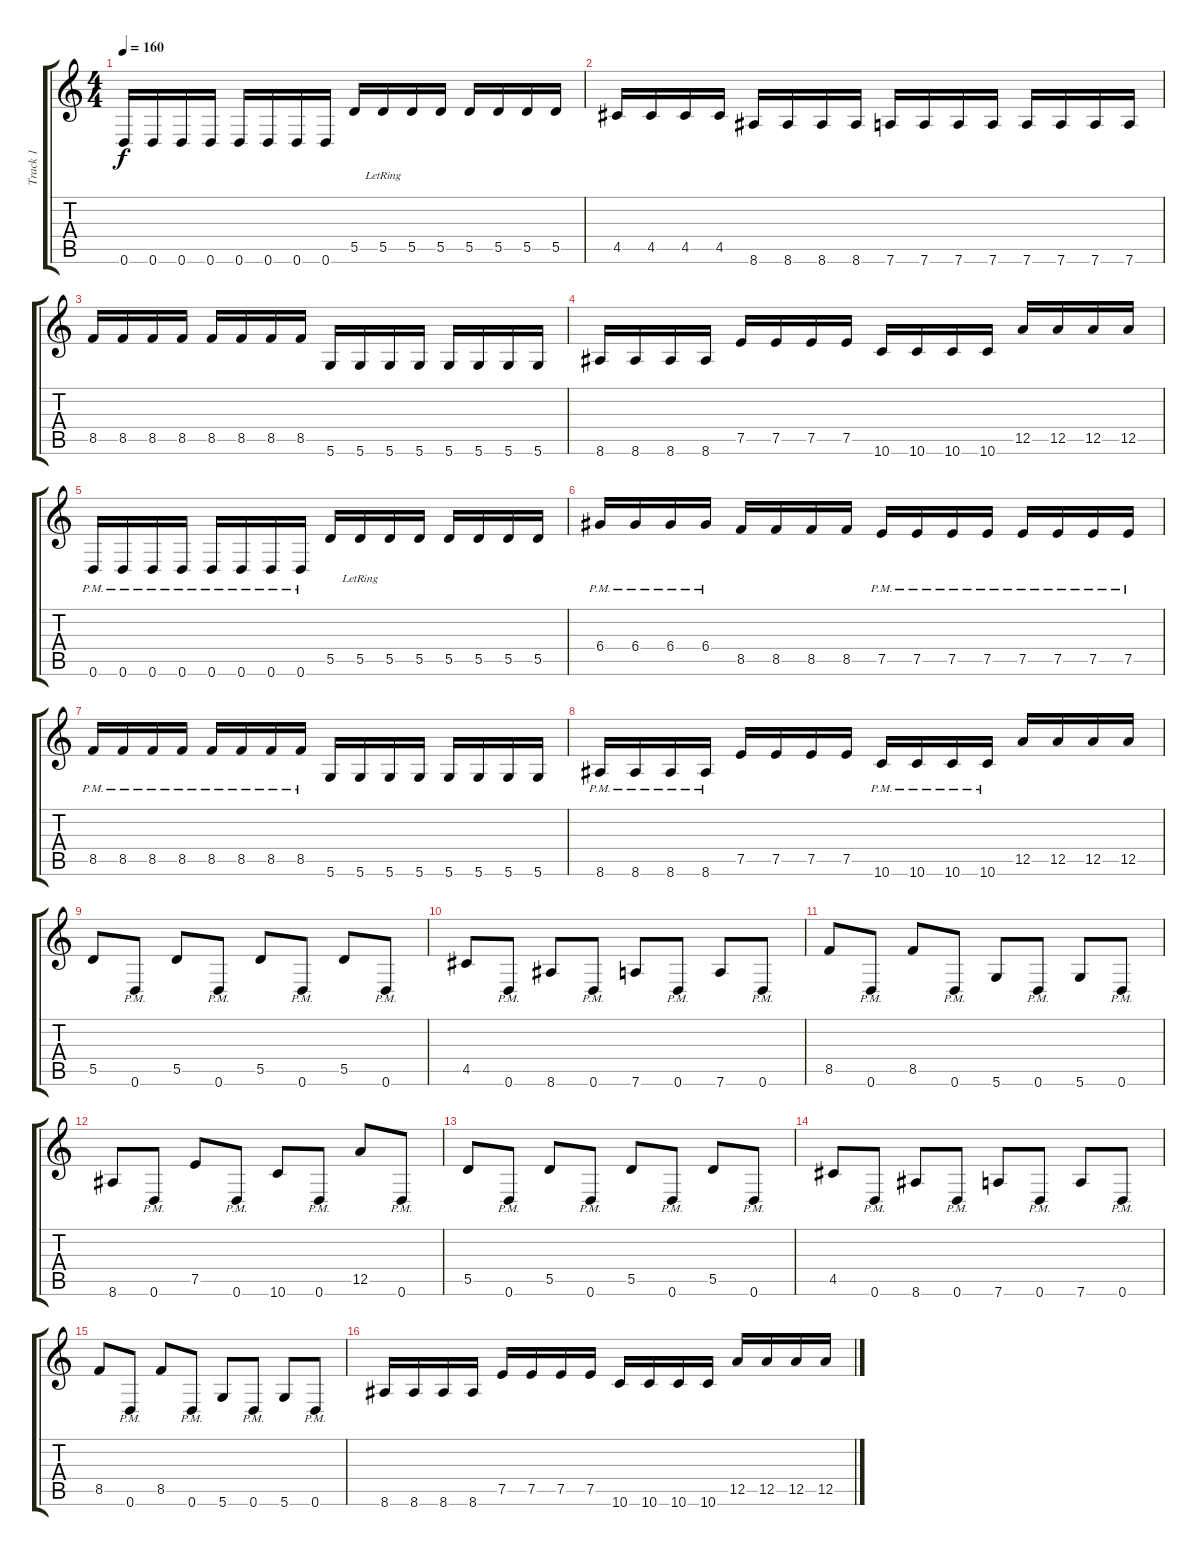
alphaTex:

\track ("Track 1" "Track 1") {instrument distortionguitar}
\staff {score tabs}
\tuning (E4 B3 G3 D3 A2 D2) {hide}
\ts (4 4)
\tempo 160
\clef g2
\ks c
0.6.16{dy f} 0.6.16 0.6.16 0.6.16 0.6.16 0.6.16 0.6.16 0.6.16 5.5.16 5.5{lr}.16 5.5.16 5.5.16 5.5.16 5.5.16 5.5.16 5.5.16 |
4.5.16 4.5.16 4.5.16 4.5.16 8.6.16 8.6.16 8.6.16 8.6.16 7.6.16 7.6.16 7.6.16 7.6.16 7.6.16 7.6.16 7.6.16 7.6.16 |
8.5.16 8.5.16 8.5.16 8.5.16 8.5.16 8.5.16 8.5.16 8.5.16 5.6.16 5.6.16 5.6.16 5.6.16 5.6.16 5.6.16 5.6.16 5.6.16 |
8.6.16 8.6.16 8.6.16 8.6.16 7.5.16 7.5.16 7.5.16 7.5.16 10.6.16 10.6.16 10.6.16 10.6.16 12.5.16 12.5.16 12.5.16 12.5.16 |
0.6{pm}.16 0.6{pm}.16 0.6{pm}.16 0.6{pm}.16 0.6{pm}.16 0.6{pm}.16 0.6{pm}.16 0.6{pm}.16 5.5.16 5.5{lr}.16 5.5.16 5.5.16 5.5.16 5.5.16 5.5.16 5.5.16 |
6.4{pm}.16 6.4{pm}.16 6.4{pm}.16 6.4{pm}.16 8.5.16 8.5.16 8.5.16 8.5.16 7.5{pm}.16 7.5{pm}.16 7.5{pm}.16 7.5{pm}.16 7.5{pm}.16 7.5{pm}.16 7.5{pm}.16 7.5{pm}.16 |
8.5{pm}.16 8.5{pm}.16 8.5{pm}.16 8.5{pm}.16 8.5{pm}.16 8.5{pm}.16 8.5{pm}.16 8.5{pm}.16 5.6.16 5.6.16 5.6.16 5.6.16 5.6.16 5.6.16 5.6.16 5.6.16 |
8.6{pm}.16 8.6{pm}.16 8.6{pm}.16 8.6{pm}.16 7.5.16 7.5.16 7.5.16 7.5.16 10.6{pm}.16 10.6{pm}.16 10.6{pm}.16 10.6{pm}.16 12.5.16 12.5.16 12.5.16 12.5.16 |
5.5.8 0.6{pm}.8 5.5.8 0.6{pm}.8 5.5.8 0.6{pm}.8 5.5.8 0.6{pm}.8 |
4.5.8 0.6{pm}.8 8.6.8 0.6{pm}.8 7.6.8 0.6{pm}.8 7.6.8 0.6{pm}.8 |
8.5.8 0.6{pm}.8 8.5.8 0.6{pm}.8 5.6.8 0.6{pm}.8 5.6.8 0.6{pm}.8 |
8.6.8 0.6{pm}.8 7.5.8 0.6{pm}.8 10.6.8 0.6{pm}.8 12.5.8 0.6{pm}.8 |
5.5.8 0.6{pm}.8 5.5.8 0.6{pm}.8 5.5.8 0.6{pm}.8 5.5.8 0.6{pm}.8 |
4.5.8 0.6{pm}.8 8.6.8 0.6{pm}.8 7.6.8 0.6{pm}.8 7.6.8 0.6{pm}.8 |
8.5.8 0.6{pm}.8 8.5.8 0.6{pm}.8 5.6.8 0.6{pm}.8 5.6.8 0.6{pm}.8 |
8.6.16 8.6.16 8.6.16 8.6.16 7.5.16 7.5.16 7.5.16 7.5.16 10.6.16 10.6.16 10.6.16 10.6.16 12.5.16 12.5.16 12.5.16 12.5.16
